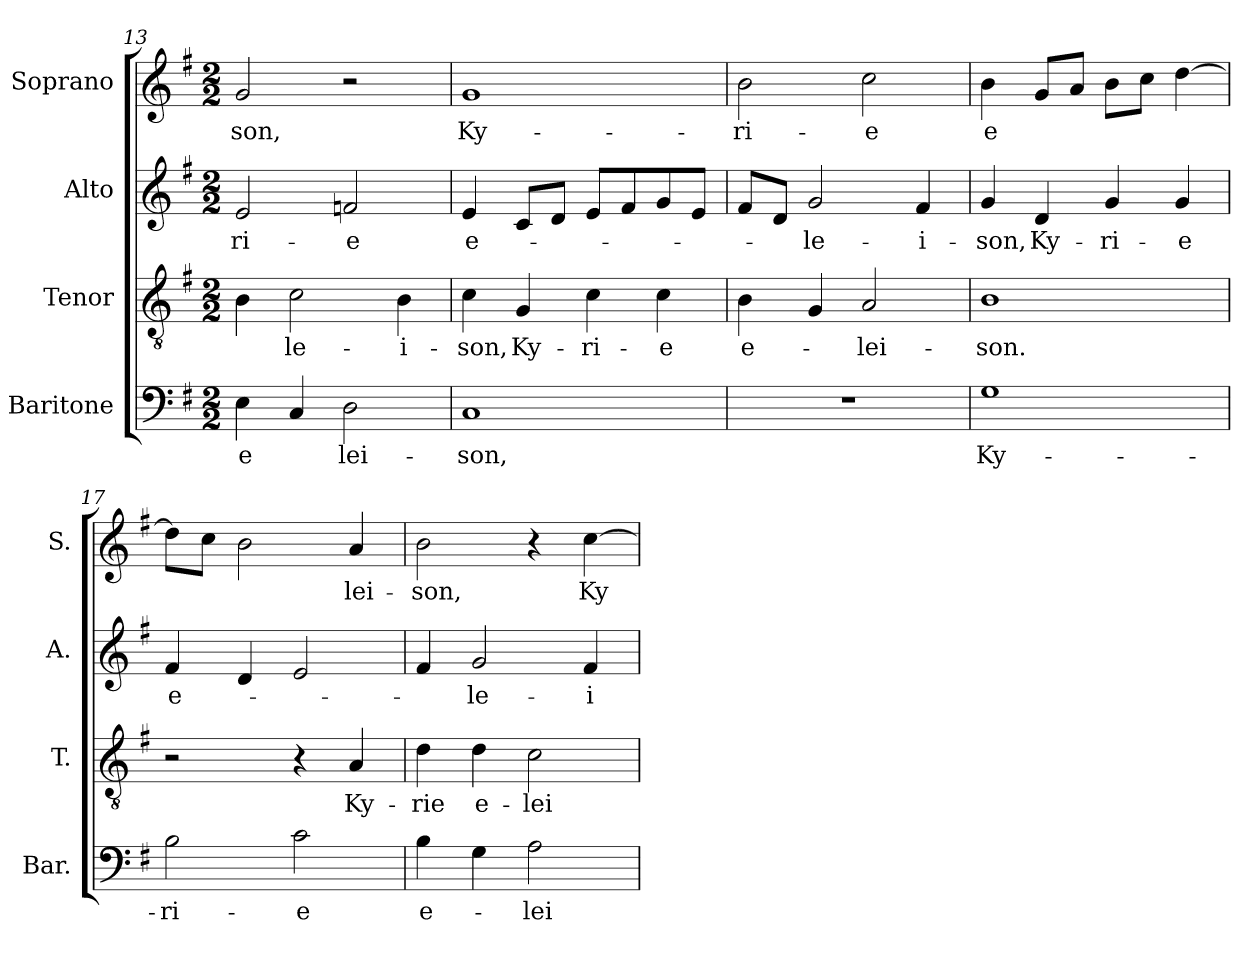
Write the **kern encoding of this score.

**kern	**text	**kern	**text	**kern	**text	**kern	**text
*part4	*part4	*part3	*part3	*part2	*part2	*part1	*part1
*staff4	*staff4	*staff3	*staff3	*staff2	*staff2	*staff1	*staff1
*I"Baritone	*	*I"Tenor	*	*I"Alto	*	*I"Soprano	*
*I'Bar.	*	*I'T.	*	*I'A.	*	*I'S.	*
*clefF4	*	*clefGv2	*	*clefG2	*	*clefG2	*
*	*	*ITrd7c12	*	*	*	*	*
*k[f#]	*	*k[f#]	*	*k[f#]	*	*k[f#]	*
*G:	*	*G:	*	*G:	*	*G:	*
*M2/2	*	*M2/2	*	*M2/2	*	*M2/2	*
=13	=13	=13	=13	=13	=13	=13	=13
!	!LO:LY:b:color=#000000	!	!	!	!	!	!
!	!	!	!	!	!LO:LY:b:color=#000000	!	!
!	!	!	!	!	!	!	!LO:LY:b:color=#000000
4Ei\	e	4BBi\	.	2ei/	-ri-	2gi/	-son,
!	!	!	!LO:LY:b:color=#000000	!	!	!	!
4Ci/	.	2Ci\	-le-	.	.	.	.
!	!LO:LY:b:color=#000000	!	!	!	!	!	!
!	!	!	!	!	!LO:LY:b:color=#000000	!	!
2Di\	lei-	.	.	2fni/	-e	2r	.
!	!	!	!LO:LY:b:color=#000000	!	!	!	!
.	.	4BBi\	-i-	.	.	.	.
!!LO:LB:g=z
=14	=14	=14	=14	=14	=14	=14	=14
!	!LO:LY:b:color=#000000	!	!	!	!	!	!
!	!	!	!LO:LY:b:color=#000000	!	!	!	!
!	!	!	!	!	!LO:LY:b:color=#000000	!	!
!	!	!	!	!	!	!	!LO:LY:b:color=#000000
1Ci	-son,	4Ci\	-son,	4ei/	e-	1gi	Ky-
!	!	!	!LO:LY:b:color=#000000	!	!	!	!
.	.	4GGi/	Ky-	8ci/L	.	.	.
.	.	.	.	8di/J	.	.	.
!	!	!	!LO:LY:b:color=#000000	!	!	!	!
.	.	4Ci\	-ri-	8ei/L	.	.	.
.	.	.	.	8f#i/	.	.	.
!	!	!	!LO:LY:b:color=#000000	!	!	!	!
.	.	4Ci\	-e	8gi/	.	.	.
.	.	.	.	8ei/J	.	.	.
=15	=15	=15	=15	=15	=15	=15	=15
!	!	!	!LO:LY:b:color=#000000	!	!	!	!
!	!	!	!	!	!	!	!LO:LY:b:color=#000000
1r	.	4BBi\	e-	8f#i/L	.	2bi\	-ri-
.	.	.	.	8di/J	.	.	.
!	!	!	!	!	!LO:LY:b:color=#000000	!	!
.	.	4GGi/	.	2gi/	-le-	.	.
!	!	!	!LO:LY:b:color=#000000	!	!	!	!
!	!	!	!	!	!	!	!LO:LY:b:color=#000000
.	.	2AAi/	-lei-	.	.	2cci\	-e
!	!	!	!	!	!LO:LY:b:color=#000000	!	!
.	.	.	.	4f#i/	-i-	.	.
=16	=16	=16	=16	=16	=16	=16	=16
!	!LO:LY:b:color=#000000	!	!	!	!	!	!
!	!	!	!LO:LY:b:color=#000000	!	!	!	!
!	!	!	!	!	!LO:LY:b:color=#000000	!	!
!	!	!	!	!	!	!	!LO:LY:b:color=#000000
1Gi	Ky-	1BBi	-son.	4gi/	-son,	4bi\	e
!	!	!	!	!	!LO:LY:b:color=#000000	!	!
.	.	.	.	4di/	Ky-	8gi/L	.
.	.	.	.	.	.	8ai/J	.
!	!	!	!	!	!LO:LY:b:color=#000000	!	!
.	.	.	.	4gi/	-ri-	8bi\L	.
.	.	.	.	.	.	8cci\J	.
!	!	!	!	!	!LO:LY:b:color=#000000	!	!
.	.	.	.	4gi/	-e	[4ddi\	.
=17	=17	=17	=17	=17	=17	=17	=17
!	!LO:LY:b:color=#000000	!	!	!	!	!	!
!	!	!	!	!	!LO:LY:b:color=#000000	!	!
2Bi\	-ri-	2r	.	4f#i/	e-	8ddi\L]	.
.	.	.	.	.	.	8cci\J	.
.	.	.	.	4di/	.	2bi\	.
!	!LO:LY:b:color=#000000	!	!	!	!	!	!
2ci\	-e	4r	.	2ei/	.	.	.
!	!	!	!LO:LY:b:color=#000000	!	!	!	!
!	!	!	!	!	!	!	!LO:LY:b:color=#000000
.	.	4AAi/	Ky-	.	.	4ai/	lei-
=18	=18	=18	=18	=18	=18	=18	=18
!	!LO:LY:b:color=#000000	!	!	!	!	!	!
!	!	!	!LO:LY:b:color=#000000	!	!	!	!
!	!	!	!	!	!	!	!LO:LY:b:color=#000000
4Bi\	e-	4Di\	-rie	4f#i/	.	2bi\	-son,
!	!	!	!LO:LY:b:color=#000000	!	!	!	!
!	!	!	!	!	!LO:LY:b:color=#000000	!	!
4Gi\	.	4Di\	e-	2gi/	-le-	.	.
!	!LO:LY:b:color=#000000	!	!	!	!	!	!
!	!	!	!LO:LY:b:color=#000000	!	!	!	!
2Ai\	-lei-	2Ci\	-lei-	.	.	4r	.
!	!	!	!	!	!LO:LY:b:color=#000000	!	!
!	!	!	!	!	!	!	!LO:LY:b:color=#000000
.	.	.	.	4f#i/	-i-	[4cci\	Ky-
=	=	=	=	=	=	=	=
*-	*-	*-	*-	*-	*-	*-	*-
